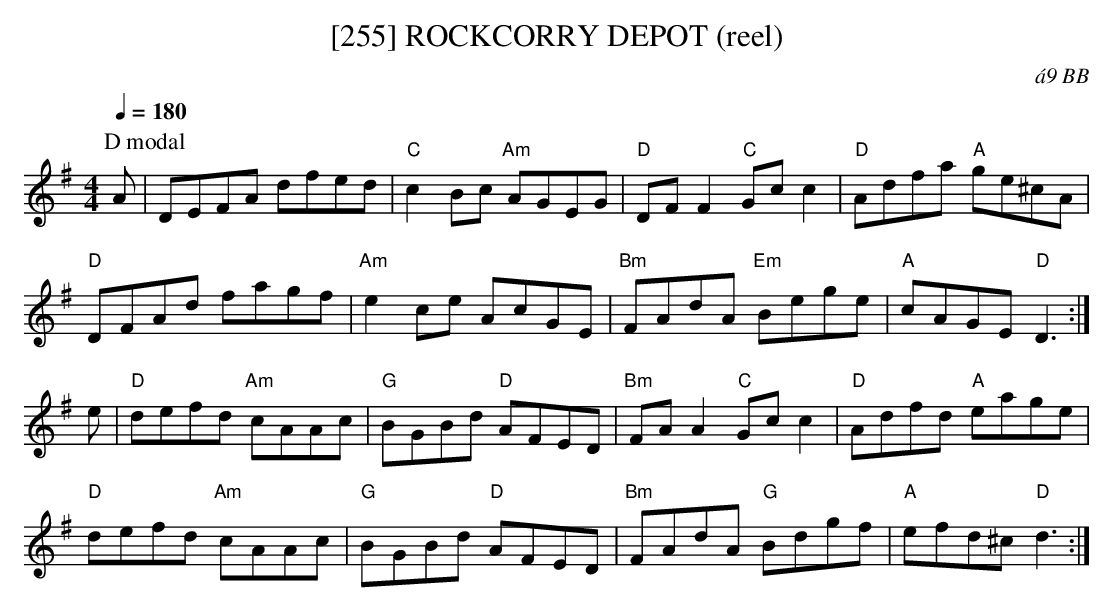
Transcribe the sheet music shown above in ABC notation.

X:1
T:[255] ROCKCORRY DEPOT (reel)
C:\'a9 BB
L:1/8
M:4/4
Q:1/4=180
K:G
P:D modal
A|DEFA dfed|"C"c2 Bc "Am"AGEG|"D"DF F2 "C"Gcc2|"D"Adfa "A"ge^cA|
"D"DFAd fagf|"Am"e2 ce AcGE|"Bm"FAdA "Em"Bege|"A"cAGE "D"D3 :|
e|"D"defd "Am"cAAc|"G"BGBd "D"AFED|"Bm"FA A2 "C"Gcc2|"D"Adfd "A"eage|
"D"defd "Am"cAAc|"G"BGBd "D"AFED|"Bm"FAdA "G"Bdgf|"A"efd^c "D"d3 :|
